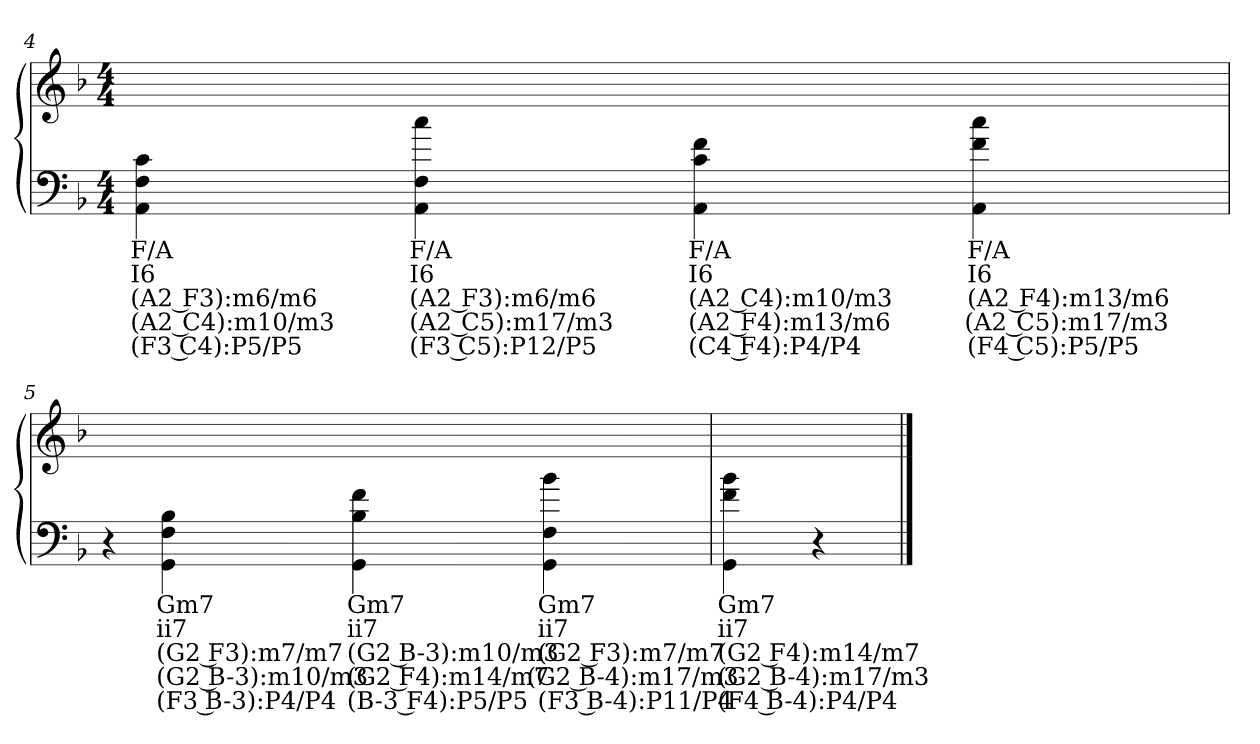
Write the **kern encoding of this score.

**kern	**text	**text	**text	**text	**text	**kern
*part2	*part2	*part2	*part2	*part2	*part2	*part1
*staff2	*staff2	*staff2	*staff2	*staff2	*staff2	*staff1
*clefF4	*	*	*	*	*	*clefG2
*k[b-]	*	*	*	*	*	*k[b-]
*F:	*	*	*	*	*	*F:
*M4/4	*	*	*	*	*	*M4/4
=4	=4	=4	=4	=4	=4	=4
4AA 4F 4c	F/A	I6	(A2 F3):m6/m6	(A2 C4):m10/m3	(F3 C4):P5/P5	1ryy
4AA 4F 4cc	F/A	I6	(A2 F3):m6/m6	(A2 C5):m17/m3	(F3 C5):P12/P5	.
4AA 4c 4f	F/A	I6	(A2 C4):m10/m3	(A2 F4):m13/m6	(C4 F4):P4/P4	.
4AA 4f 4cc	F/A	I6	(A2 F4):m13/m6	(A2 C5):m17/m3	(F4 C5):P5/P5	.
=5	=5	=5	=5	=5	=5	=5
4r	.	.	.	.	.	1ryy
4GG 4F 4B-	Gm7	ii7	(G2 F3):m7/m7	(G2 B-3):m10/m3	(F3 B-3):P4/P4	.
4GG 4B- 4f	Gm7	ii7	(G2 B-3):m10/m3	(G2 F4):m14/m7	(B-3 F4):P5/P5	.
4GG 4F 4b-	Gm7	ii7	(G2 F3):m7/m7	(G2 B-4):m17/m3	(F3 B-4):P11/P4	.
=6	=6	=6	=6	=6	=6	=6
4GG 4f 4b-	Gm7	ii7	(G2 F4):m14/m7	(G2 B-4):m17/m3	(F4 B-4):P4/P4	2ryy
4r	.	.	.	.	.	.
==	==	==	==	==	==	==
*-	*-	*-	*-	*-	*-	*-
